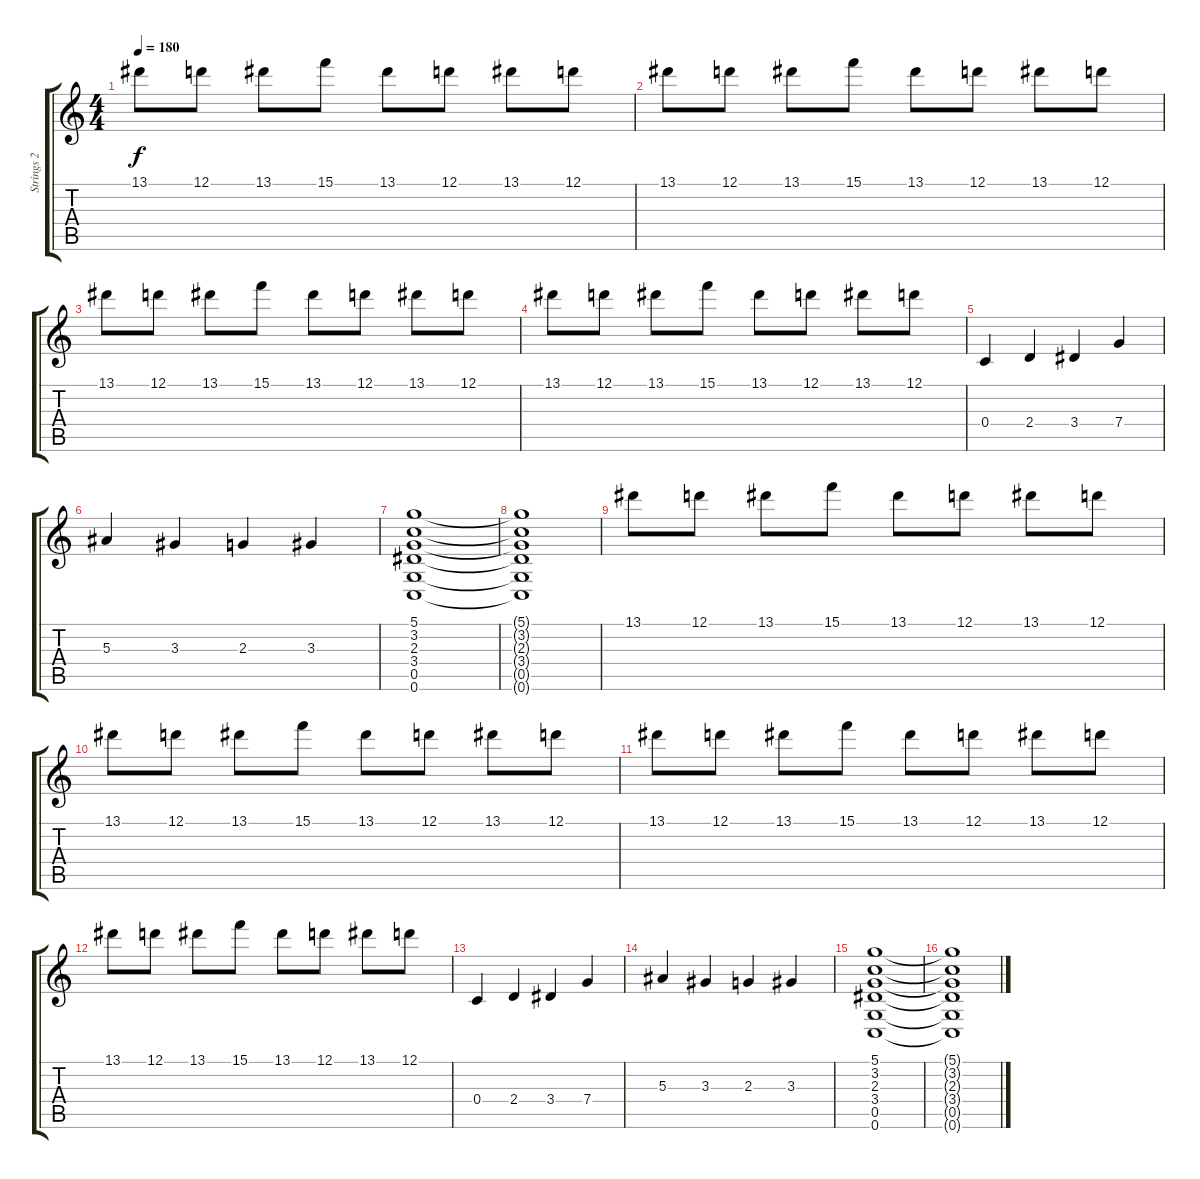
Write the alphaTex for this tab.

\track ("Strings 2" "Strings 2") {instrument stringensemble1}
\staff {score tabs}
\tuning (D5 A4 F4 C4 G3 C3) {hide}
\ts (4 4)
\tempo 180
\clef g2
\ks c
13.1.8{dy f} 12.1.8 13.1.8 15.1.8 13.1.8 12.1.8 13.1.8 12.1.8 |
13.1.8 12.1.8 13.1.8 15.1.8 13.1.8 12.1.8 13.1.8 12.1.8 |
13.1.8 12.1.8 13.1.8 15.1.8 13.1.8 12.1.8 13.1.8 12.1.8 |
13.1.8 12.1.8 13.1.8 15.1.8 13.1.8 12.1.8 13.1.8 12.1.8 |
0.4.4 2.4.4 3.4.4 7.4.4 |
5.3.4 3.3.4 2.3.4 3.3.4 |
(5.1 3.2 2.3 3.4 0.5 0.6).1 |
(5.1{t} 3.2{t} 2.3{t} 3.4{t} 0.5{t} 0.6{t}).1 |
13.1.8 12.1.8 13.1.8 15.1.8 13.1.8 12.1.8 13.1.8 12.1.8 |
13.1.8 12.1.8 13.1.8 15.1.8 13.1.8 12.1.8 13.1.8 12.1.8 |
13.1.8 12.1.8 13.1.8 15.1.8 13.1.8 12.1.8 13.1.8 12.1.8 |
13.1.8 12.1.8 13.1.8 15.1.8 13.1.8 12.1.8 13.1.8 12.1.8 |
0.4.4 2.4.4 3.4.4 7.4.4 |
5.3.4 3.3.4 2.3.4 3.3.4 |
(5.1 3.2 2.3 3.4 0.5 0.6).1 |
(5.1{t} 3.2{t} 2.3{t} 3.4{t} 0.5{t} 0.6{t}).1
